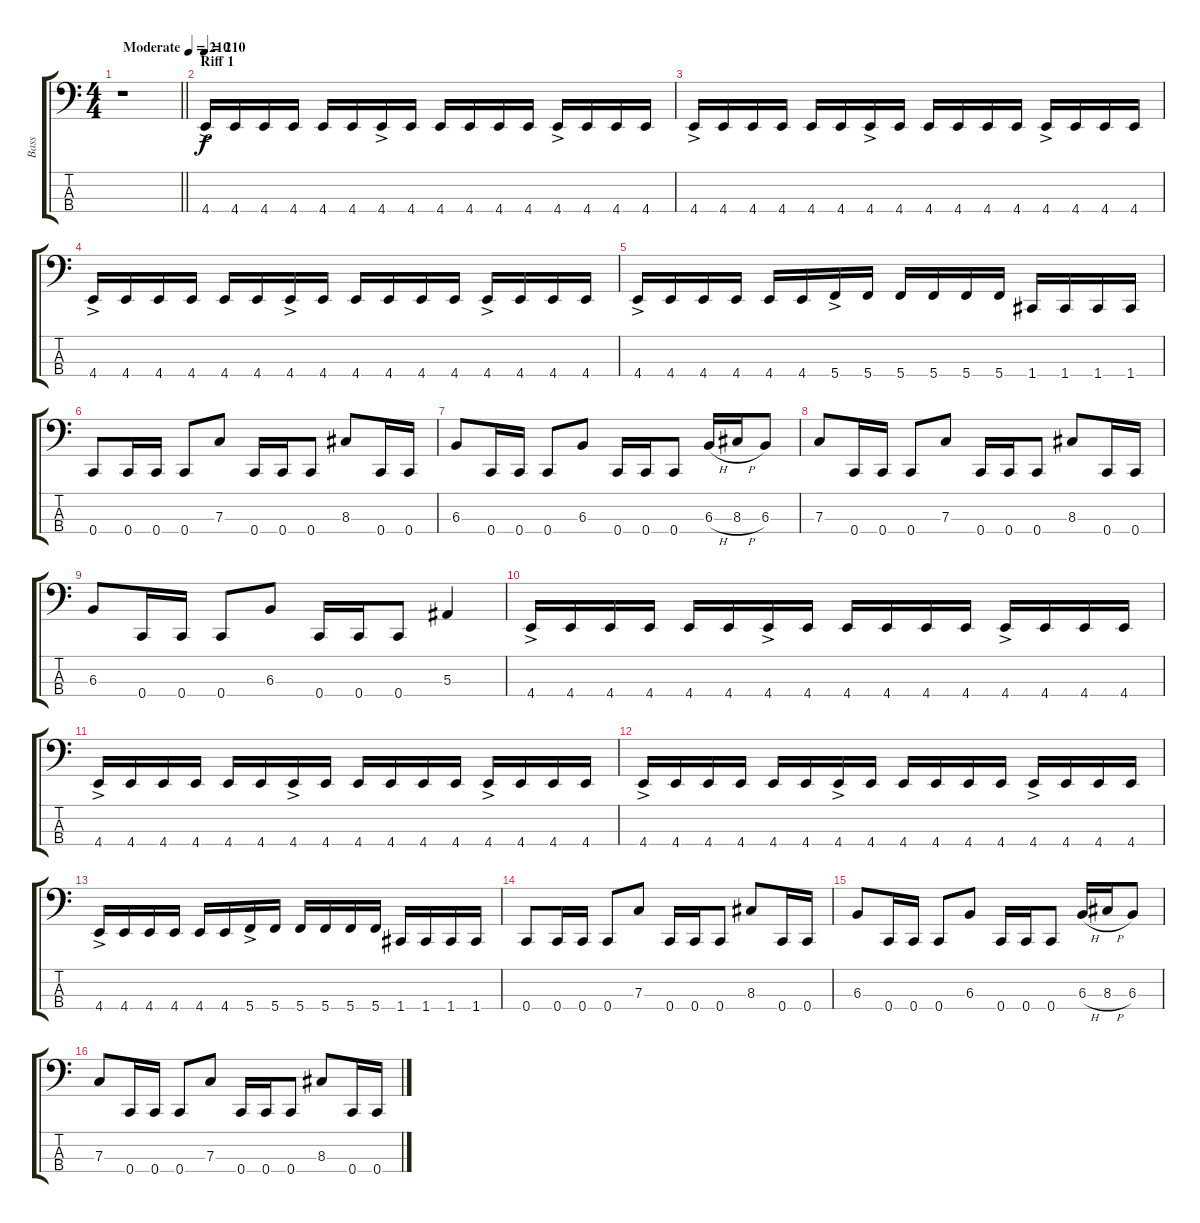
\track ("Bass" "Bass") {instrument electricbasspick}
\staff {score tabs}
\tuning (Eb2 Bb1 F1 C1) {hide}
\ts (4 4)
\tempo (210 "Moderate")
\clef f4
\barLineRight lightlight
\ks c
r.1{dy f instrument electricbasspick} |
\section ("" "Riff 1")
\tempo 210
4.4{ac}.16 4.4.16 4.4.16 4.4.16 4.4.16 4.4.16 4.4{ac}.16 4.4.16 4.4.16 4.4.16 4.4.16 4.4.16 4.4{ac}.16 4.4.16 4.4.16 4.4.16 |
4.4{ac}.16 4.4.16 4.4.16 4.4.16 4.4.16 4.4.16 4.4{ac}.16 4.4.16 4.4.16 4.4.16 4.4.16 4.4.16 4.4{ac}.16 4.4.16 4.4.16 4.4.16 |
4.4{ac}.16 4.4.16 4.4.16 4.4.16 4.4.16 4.4.16 4.4{ac}.16 4.4.16 4.4.16 4.4.16 4.4.16 4.4.16 4.4{ac}.16 4.4.16 4.4.16 4.4.16 |
4.4{ac}.16 4.4.16 4.4.16 4.4.16 4.4.16 4.4.16 5.4{ac}.16 5.4.16 5.4.16 5.4.16 5.4.16 5.4.16 1.4.16 1.4.16 1.4.16 1.4.16 |
0.4.8 0.4.16 0.4.16 0.4.8 7.3.8 0.4.16 0.4.16 0.4.8 8.3.8 0.4.16 0.4.16 |
6.3.8 0.4.16 0.4.16 0.4.8 6.3.8 0.4.16 0.4.16 0.4.8 6.3{h}.16 8.3{h}.16 6.3.8 |
7.3.8 0.4.16 0.4.16 0.4.8 7.3.8 0.4.16 0.4.16 0.4.8 8.3.8 0.4.16 0.4.16 |
6.3.8 0.4.16 0.4.16 0.4.8 6.3.8 0.4.16 0.4.16 0.4.8 5.3.4 |
4.4{ac}.16 4.4.16 4.4.16 4.4.16 4.4.16 4.4.16 4.4{ac}.16 4.4.16 4.4.16 4.4.16 4.4.16 4.4.16 4.4{ac}.16 4.4.16 4.4.16 4.4.16 |
4.4{ac}.16 4.4.16 4.4.16 4.4.16 4.4.16 4.4.16 4.4{ac}.16 4.4.16 4.4.16 4.4.16 4.4.16 4.4.16 4.4{ac}.16 4.4.16 4.4.16 4.4.16 |
4.4{ac}.16 4.4.16 4.4.16 4.4.16 4.4.16 4.4.16 4.4{ac}.16 4.4.16 4.4.16 4.4.16 4.4.16 4.4.16 4.4{ac}.16 4.4.16 4.4.16 4.4.16 |
4.4{ac}.16 4.4.16 4.4.16 4.4.16 4.4.16 4.4.16 5.4{ac}.16 5.4.16 5.4.16 5.4.16 5.4.16 5.4.16 1.4.16 1.4.16 1.4.16 1.4.16 |
0.4.8 0.4.16 0.4.16 0.4.8 7.3.8 0.4.16 0.4.16 0.4.8 8.3.8 0.4.16 0.4.16 |
6.3.8 0.4.16 0.4.16 0.4.8 6.3.8 0.4.16 0.4.16 0.4.8 6.3{h}.16 8.3{h}.16 6.3.8 |
7.3.8 0.4.16 0.4.16 0.4.8 7.3.8 0.4.16 0.4.16 0.4.8 8.3.8 0.4.16 0.4.16
